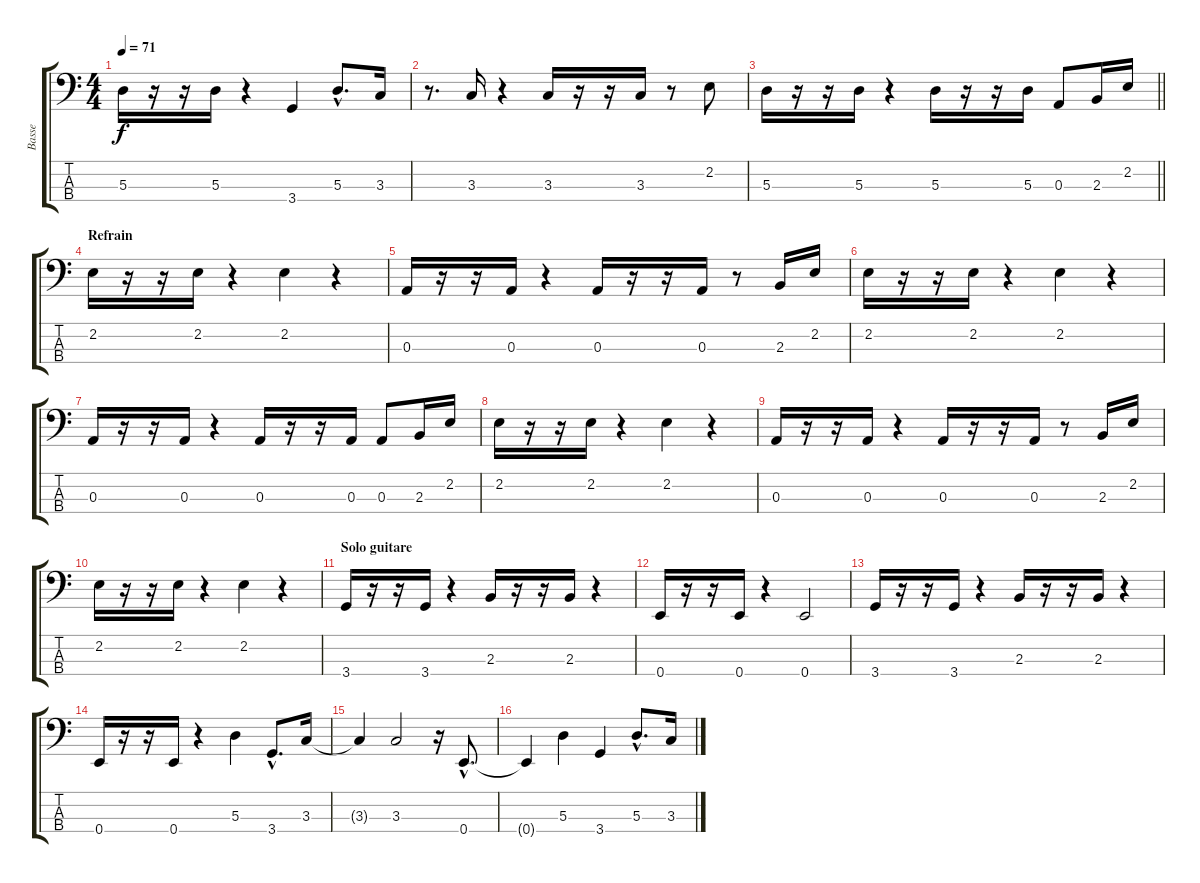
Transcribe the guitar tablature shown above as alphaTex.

\track ("Basse" "Basse") {instrument electricbassfinger}
\staff {score tabs}
\tuning (G2 D2 A1 E1) {hide}
\ts (4 4)
\tempo 71
\clef f4
\ks c
5.3.16{dy f} r.16 r.16 5.3.16 r.4 3.4.4 5.3{hac}.8{d} 3.3.16 |
r.8{d} 3.3.16 r.4 3.3.16 r.16 r.16 3.3.16 r.8 2.2.8 |
\barLineRight lightlight
5.3.16 r.16 r.16 5.3.16 r.4 5.3.16 r.16 r.16 5.3.16 0.3.8 2.3.16 2.2.16 |
\section ("" "Refrain")
2.2.16 r.16 r.16 2.2.16 r.4 2.2.4 r.4 |
0.3.16 r.16 r.16 0.3.16 r.4 0.3.16 r.16 r.16 0.3.16 r.8 2.3.16 2.2.16 |
2.2.16 r.16 r.16 2.2.16 r.4 2.2.4 r.4 |
0.3.16 r.16 r.16 0.3.16 r.4 0.3.16 r.16 r.16 0.3.16 0.3.8 2.3.16 2.2.16 |
2.2.16 r.16 r.16 2.2.16 r.4 2.2.4 r.4 |
0.3.16 r.16 r.16 0.3.16 r.4 0.3.16 r.16 r.16 0.3.16 r.8 2.3.16 2.2.16 |
2.2.16 r.16 r.16 2.2.16 r.4 2.2.4 r.4 |
\section ("" "Solo guitare")
3.4.16 r.16 r.16 3.4.16 r.4 2.3.16 r.16 r.16 2.3.16 r.4 |
0.4.16 r.16 r.16 0.4.16 r.4 0.4.2 |
3.4.16 r.16 r.16 3.4.16 r.4 2.3.16 r.16 r.16 2.3.16 r.4 |
0.4.16 r.16 r.16 0.4.16 r.4 5.3.4 3.4{hac}.8{d} 3.3.16 |
3.3{t}.4 3.3.2 r.16 0.4{hac}.8{d} |
0.4{t}.4 5.3.4 3.4.4 5.3{hac}.8{d} 3.3.16
